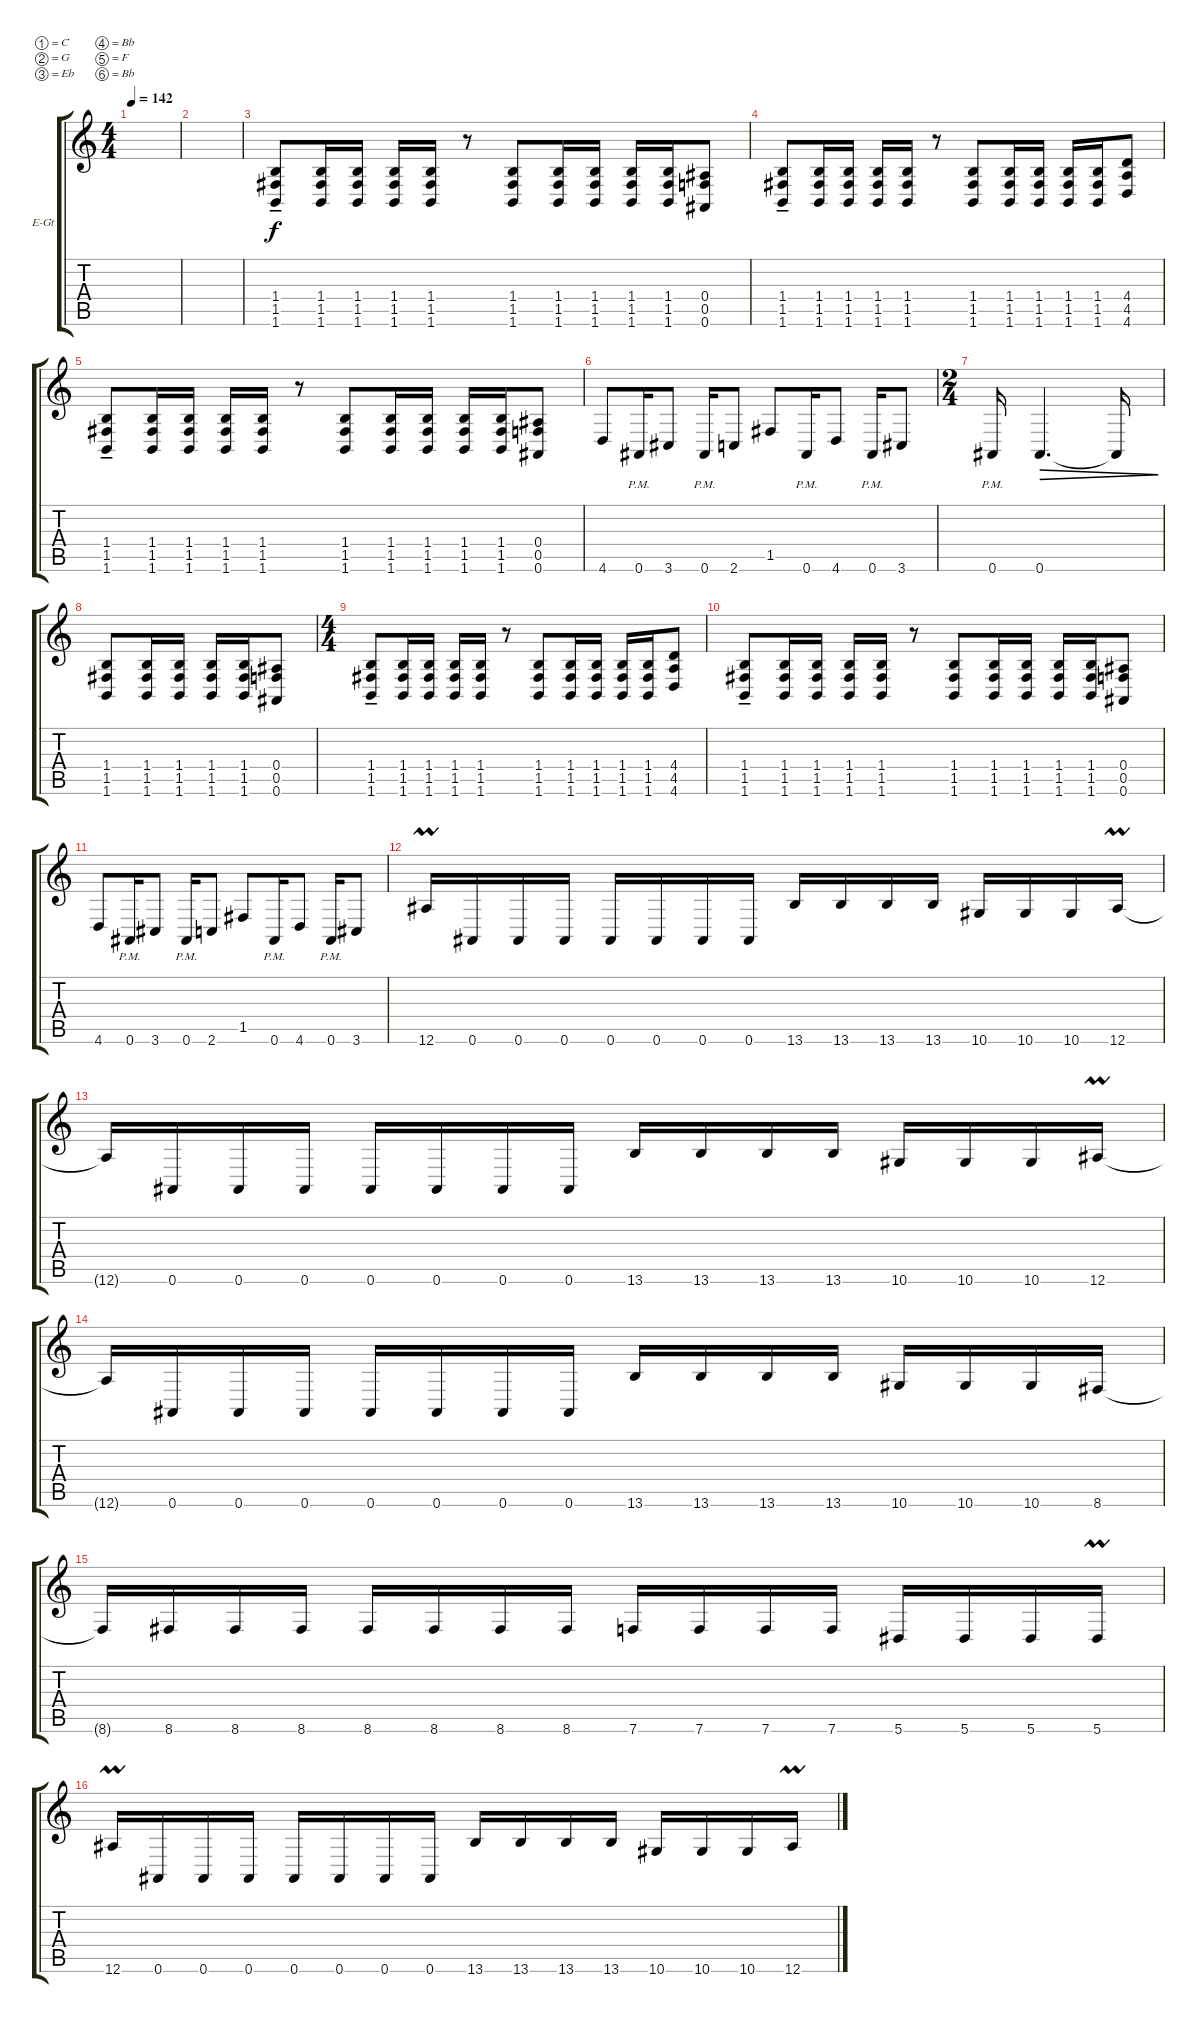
\defaultSystemsLayout 4
\bracketExtendMode groupsimilarinstruments
\firstSystemTrackNameOrientation horizontal
\otherSystemsTrackNameOrientation horizontal
\track ("Guitar 2" "E-Gt") {instrument distortionguitar}
\staff {score tabs}
\tuning (C4 G3 Eb3 Bb2 F2 Bb1)
\ts (4 4)
\tempo 142
\clef g2
\ks c
|
|
\scale
0.485477 (1.6 1.5 1.4{ten}).8 (1.4 1.5 1.6).16 (1.6 1.5 1.4).16 (1.4 1.5 1.6).16 (1.4 1.5 1.6).16 r.8 (1.5 1.6 1.4).8 (1.4 1.5 1.6).16 (1.6 1.5 1.4).16 (1.4 1.5 1.6).16 (1.6 1.5 1.4).16 (0.6 0.5 0.4).8 |
\scale
0.257261 (1.6 1.5 1.4{ten}).8 (1.4 1.5 1.6).16 (1.6 1.5 1.4).16 (1.4 1.5 1.6).16 (1.4 1.5 1.6).16 r.8 (1.5 1.6 1.4).8 (1.4 1.5 1.6).16 (1.6 1.5 1.4).16 (1.4 1.5 1.6).16 (1.6 1.5 1.4).16 (4.6 4.5 4.4).8 |
\scale
0.257261 (1.6 1.5 1.4{ten}).8 (1.4 1.5 1.6).16 (1.6 1.5 1.4).16 (1.4 1.5 1.6).16 (1.4 1.5 1.6).16 r.8 (1.5 1.6 1.4).8 (1.4 1.5 1.6).16 (1.6 1.5 1.4).16 (1.4 1.5 1.6).16 (1.6 1.5 1.4).16 (0.4 0.5 0.6).8 |
\scale
0.257261 4.6.8 0.6{pm}.16 3.6.8 0.6{pm}.16 2.6.8 1.5.8 0.6{pm}.16 4.6.8 0.6{pm}.16 3.6.8 |
\ts (2 4)
\scale
0.485477 0.6{pm}.16 0.6.4{d dec} 0.6{t}.16{dec} |
\scale
0.257261 (1.5 1.6 1.4).8 (1.4 1.5 1.6).16 (1.6 1.5 1.4).16 (1.4 1.5 1.6).16 (1.6 1.5 1.4).16 (0.6 0.5 0.4).8 |
\ts (4 4)
\scale
0.485477 (1.6 1.5 1.4{ten}).8 (1.4 1.5 1.6).16 (1.6 1.5 1.4).16 (1.4 1.5 1.6).16 (1.4 1.5 1.6).16 r.8 (1.5 1.6 1.4).8 (1.4 1.5 1.6).16 (1.6 1.5 1.4).16 (1.4 1.5 1.6).16 (1.6 1.5 1.4).16 (4.6 4.5 4.4).8 |
\scale
0.257261 (1.6 1.5 1.4{ten}).8 (1.4 1.5 1.6).16 (1.6 1.5 1.4).16 (1.4 1.5 1.6).16 (1.4 1.5 1.6).16 r.8 (1.5 1.6 1.4).8 (1.4 1.5 1.6).16 (1.6 1.5 1.4).16 (1.4 1.5 1.6).16 (1.6 1.5 1.4).16 (0.6 0.5 0.4).8 |
\scale
0.257261 4.6.8 0.6{pm}.16 3.6.8 0.6{pm}.16 2.6.8 1.5.8 0.6{pm}.16 4.6.8 0.6{pm}.16 3.6.8 |
\scale
0.333333 12.6{umordent}.16 0.6.16 0.6.16 0.6.16 0.6.16 0.6.16 0.6.16 0.6.16 13.6.16 13.6.16 13.6.16 13.6.16 10.6.16 10.6.16 10.6.16 12.6{umordent}.16 |
\scale
0.333333 12.6{t}.16 0.6.16 0.6.16 0.6.16 0.6.16 0.6.16 0.6.16 0.6.16 13.6.16 13.6.16 13.6.16 13.6.16 10.6.16 10.6.16 10.6.16 12.6{umordent}.16 |
\scale
0.333333 12.6{t}.16 0.6.16 0.6.16 0.6.16 0.6.16 0.6.16 0.6.16 0.6.16 13.6.16 13.6.16 13.6.16 13.6.16 10.6.16 10.6.16 10.6.16 8.6.16 |
\scale
0.333333 8.6{t}.16 8.6.16 8.6.16 8.6.16 8.6.16 8.6.16 8.6.16 8.6.16 7.6.16 7.6.16 7.6.16 7.6.16 5.6.16 5.6.16 5.6.16 5.6{umordent}.16 |
\scale
0.333333 12.6{umordent}.16 0.6.16 0.6.16 0.6.16 0.6.16 0.6.16 0.6.16 0.6.16 13.6.16 13.6.16 13.6.16 13.6.16 10.6.16 10.6.16 10.6.16 12.6{umordent}.16
